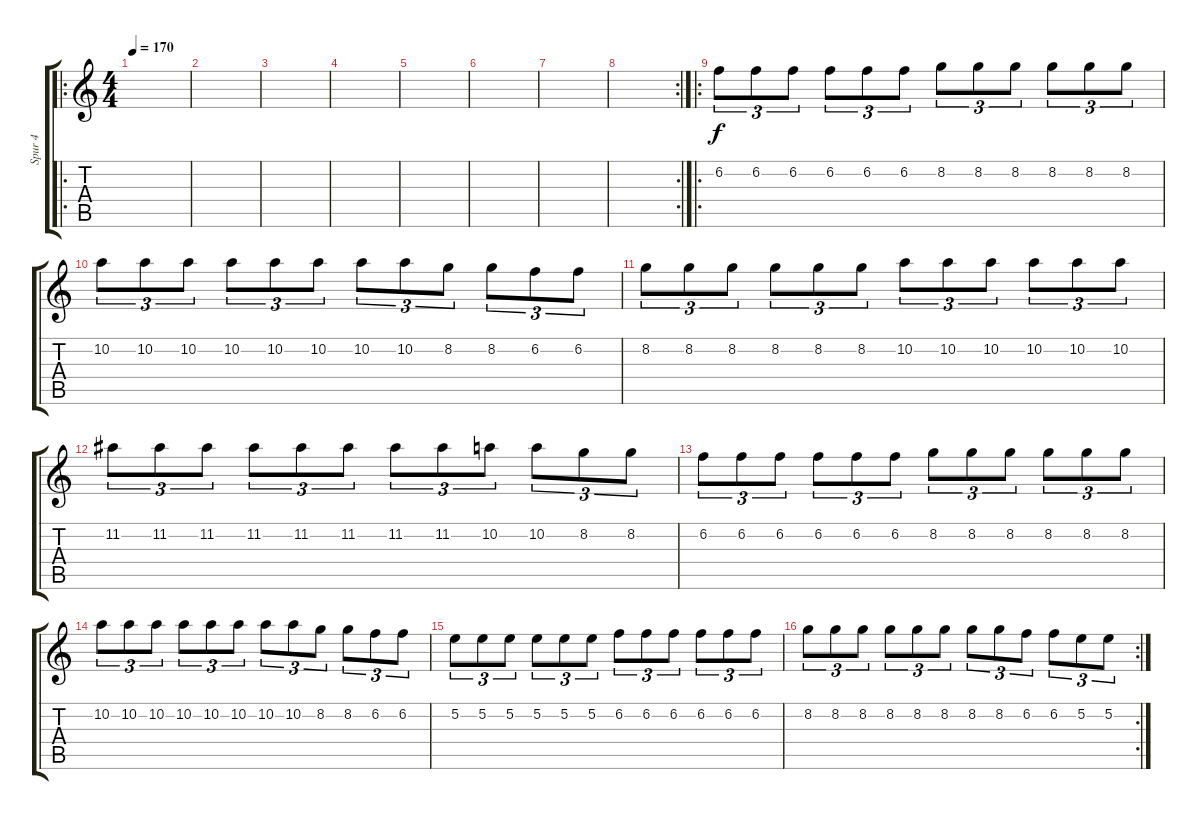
\track ("Spur 4" "Spur 4") {instrument acousticguitarnylon}
\staff {score tabs}
\tuning (E4 B3 G3 D3 A2 E2) {hide}
\ro
\ts (4 4)
\tempo 170
\clef g2
\ks c
|
|
|
|
|
|
|
\rc 2
|
\ro
6.2.8{tu (3 2)} 6.2.8{tu (3 2)} 6.2.8{tu (3 2)} 6.2.8{tu (3 2)} 6.2.8{tu (3 2)} 6.2.8{tu (3 2)} 8.2.8{tu (3 2)} 8.2.8{tu (3 2)} 8.2.8{tu (3 2)} 8.2.8{tu (3 2)} 8.2.8{tu (3 2)} 8.2.8{tu (3 2)} |
10.2.8{tu (3 2)} 10.2.8{tu (3 2)} 10.2.8{tu (3 2)} 10.2.8{tu (3 2)} 10.2.8{tu (3 2)} 10.2.8{tu (3 2)} 10.2.8{tu (3 2)} 10.2.8{tu (3 2)} 8.2.8{tu (3 2)} 8.2.8{tu (3 2)} 6.2.8{tu (3 2)} 6.2.8{tu (3 2)} |
8.2.8{tu (3 2)} 8.2.8{tu (3 2)} 8.2.8{tu (3 2)} 8.2.8{tu (3 2)} 8.2.8{tu (3 2)} 8.2.8{tu (3 2)} 10.2.8{tu (3 2)} 10.2.8{tu (3 2)} 10.2.8{tu (3 2)} 10.2.8{tu (3 2)} 10.2.8{tu (3 2)} 10.2.8{tu (3 2)} |
11.2.8{tu (3 2)} 11.2.8{tu (3 2)} 11.2.8{tu (3 2)} 11.2.8{tu (3 2)} 11.2.8{tu (3 2)} 11.2.8{tu (3 2)} 11.2.8{tu (3 2)} 11.2.8{tu (3 2)} 10.2.8{tu (3 2)} 10.2.8{tu (3 2)} 8.2.8{tu (3 2)} 8.2.8{tu (3 2)} |
6.2.8{tu (3 2)} 6.2.8{tu (3 2)} 6.2.8{tu (3 2)} 6.2.8{tu (3 2)} 6.2.8{tu (3 2)} 6.2.8{tu (3 2)} 8.2.8{tu (3 2)} 8.2.8{tu (3 2)} 8.2.8{tu (3 2)} 8.2.8{tu (3 2)} 8.2.8{tu (3 2)} 8.2.8{tu (3 2)} |
10.2.8{tu (3 2)} 10.2.8{tu (3 2)} 10.2.8{tu (3 2)} 10.2.8{tu (3 2)} 10.2.8{tu (3 2)} 10.2.8{tu (3 2)} 10.2.8{tu (3 2)} 10.2.8{tu (3 2)} 8.2.8{tu (3 2)} 8.2.8{tu (3 2)} 6.2.8{tu (3 2)} 6.2.8{tu (3 2)} |
5.2.8{tu (3 2)} 5.2.8{tu (3 2)} 5.2.8{tu (3 2)} 5.2.8{tu (3 2)} 5.2.8{tu (3 2)} 5.2.8{tu (3 2)} 6.2.8{tu (3 2)} 6.2.8{tu (3 2)} 6.2.8{tu (3 2)} 6.2.8{tu (3 2)} 6.2.8{tu (3 2)} 6.2.8{tu (3 2)} |
\rc 2
8.2.8{tu (3 2)} 8.2.8{tu (3 2)} 8.2.8{tu (3 2)} 8.2.8{tu (3 2)} 8.2.8{tu (3 2)} 8.2.8{tu (3 2)} 8.2.8{tu (3 2)} 8.2.8{tu (3 2)} 6.2.8{tu (3 2)} 6.2.8{tu (3 2)} 5.2.8{tu (3 2)} 5.2.8{tu (3 2)}
